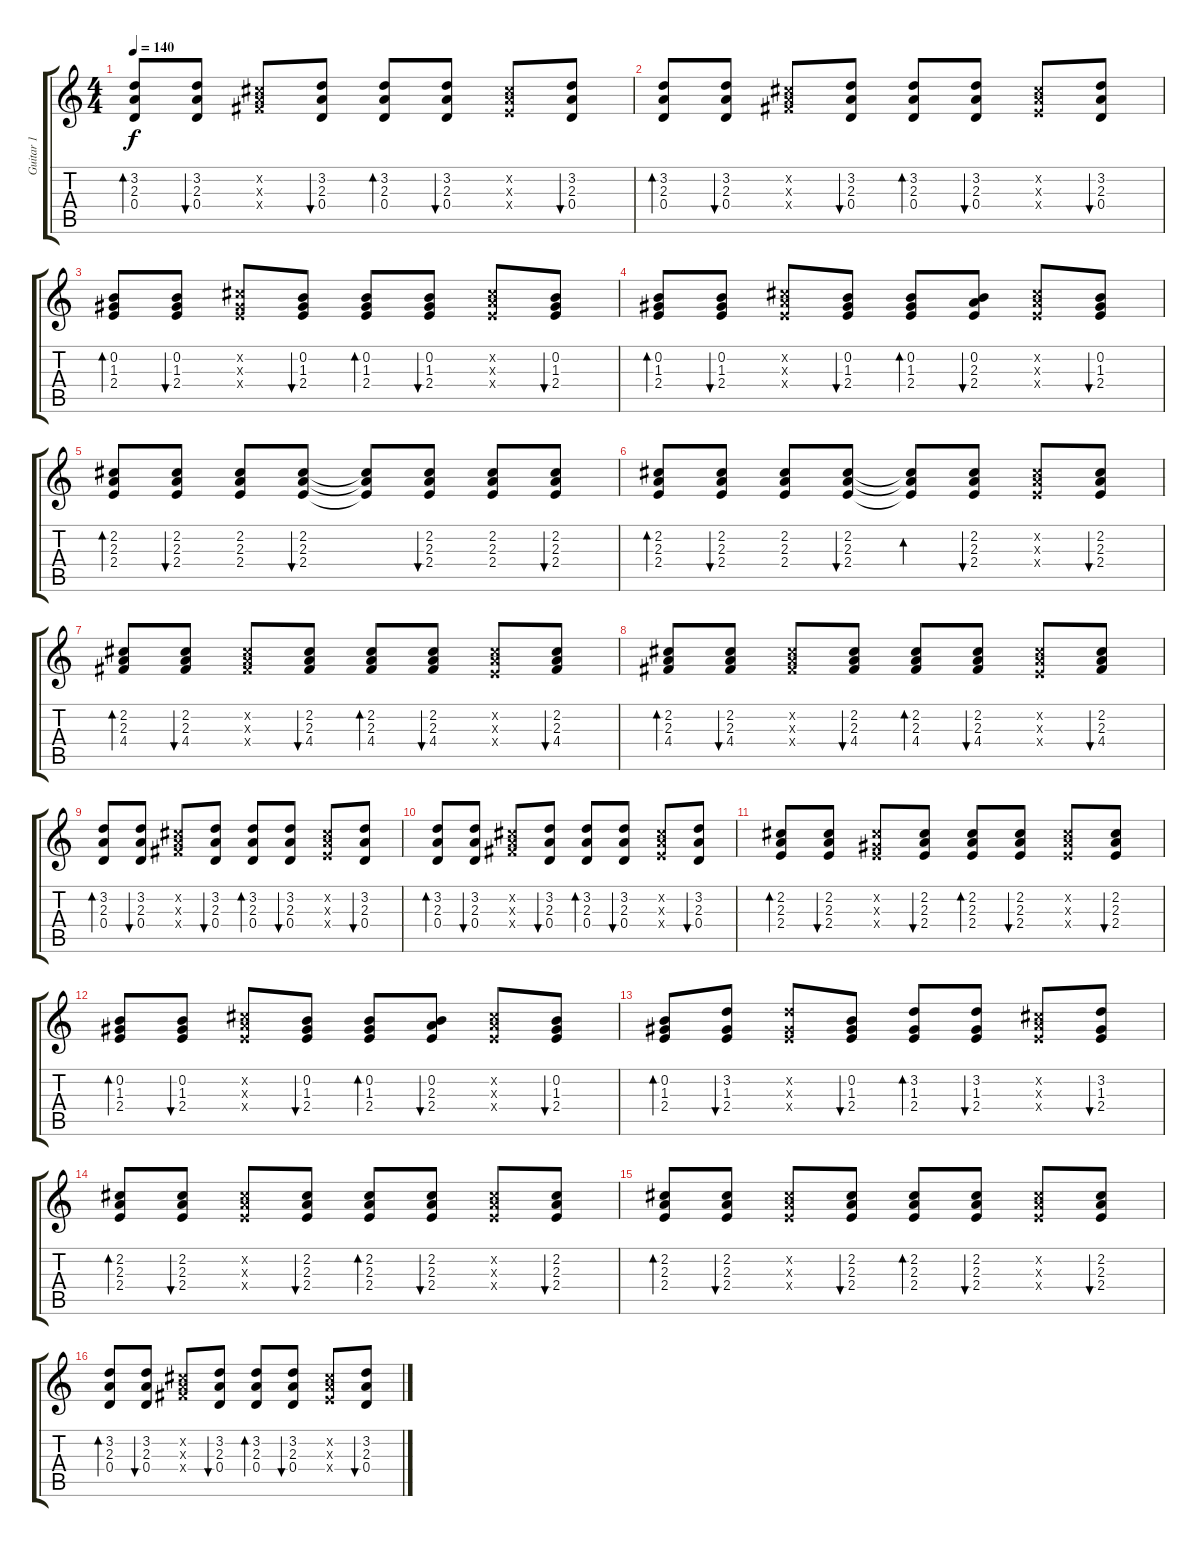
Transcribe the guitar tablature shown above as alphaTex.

\track ("Guitar 1" "Guitar 1") {instrument acousticguitarsteel}
\staff {score tabs}
\tuning (E4 B3 G3 D3 A2 E2) {hide}
\ts (4 4)
\tempo 140
\clef g2
\ks c
(3.2 2.3 0.4).8{bd 60 dy f} (3.2 2.3 0.4).8{bu 60} (2.2{x} 2.3{x} 4.4{x}).8 (3.2 2.3 0.4).8{bu 60} (3.2 2.3 0.4).8{bd 60} (3.2 2.3 0.4).8{bu 60} (2.2{x} 2.3{x} 2.4{x}).8 (3.2 2.3 0.4).8{bu 60} |
(3.2 2.3 0.4).8{bd 60} (3.2 2.3 0.4).8{bu 60} (2.2{x} 2.3{x} 4.4{x}).8 (3.2 2.3 0.4).8{bu 60} (3.2 2.3 0.4).8{bd 60} (3.2 2.3 0.4).8{bu 60} (2.2{x} 2.3{x} 2.4{x}).8 (3.2 2.3 0.4).8{bu 60} |
(0.2 1.3 2.4).8{bd 60} (0.2 1.3 2.4).8{bu 60} (2.2{x} 1.3{x} 2.4{x}).8 (0.2 1.3 2.4).8{bu 60} (0.2 1.3 2.4).8{bd 60} (0.2 1.3 2.4).8{bu 60} (2.2{x} 2.3{x} 2.4{x}).8 (0.2 1.3 2.4).8{bu 60} |
(0.2 1.3 2.4).8{bd 60} (0.2 1.3 2.4).8{bu 60} (2.2{x} 2.3{x} 2.4{x}).8 (0.2 1.3 2.4).8{bu 60} (0.2 1.3 2.4).8{bd 60} (0.2 2.3 2.4).8{bu 60} (2.2{x} 2.3{x} 2.4{x}).8 (0.2 1.3 2.4).8{bu 60} |
(2.2 2.3 2.4).8{bd 60} (2.2 2.3 2.4).8{bu 60} (2.2 2.3 2.4).8 (2.2 2.3 2.4).8{bu 60} (2.2{t} 2.3{t} 2.4{t}).8 (2.2 2.3 2.4).8{bu 60} (2.2 2.3 2.4).8 (2.2 2.3 2.4).8{bu 60} |
(2.2 2.3 2.4).8{bd 60} (2.2 2.3 2.4).8{bu 60} (2.2 2.3 2.4).8 (2.2 2.3 2.4).8{bu 60} (2.2{t} 2.3{t} 2.4{t}).8{bd 60} (2.2 2.3 2.4).8{bu 60} (2.2{x} 2.3{x} 2.4{x}).8 (2.2 2.3 2.4).8{bu 60} |
(2.2 2.3 4.4).8{bd 60} (2.2 2.3 4.4).8{bu 60} (2.2{x} 2.3{x} 4.4{x}).8 (2.2 2.3 4.4).8{bu 60} (2.2 2.3 4.4).8{bd 60} (2.2 2.3 4.4).8{bu 60} (2.2{x} 2.3{x} 2.4{x}).8 (2.2 2.3 4.4).8{bu 60} |
(2.2 2.3 4.4).8{bd 60} (2.2 2.3 4.4).8{bu 60} (2.2{x} 2.3{x} 4.4{x}).8 (2.2 2.3 4.4).8{bu 60} (2.2 2.3 4.4).8{bd 60} (2.2 2.3 4.4).8{bu 60} (2.2{x} 2.3{x} 2.4{x}).8 (2.2 2.3 4.4).8{bu 60} |
(3.2 2.3 0.4).8{bd 60} (3.2 2.3 0.4).8{bu 60} (2.2{x} 2.3{x} 4.4{x}).8 (3.2 2.3 0.4).8{bu 60} (3.2 2.3 0.4).8{bd 60} (3.2 2.3 0.4).8{bu 60} (2.2{x} 2.3{x} 2.4{x}).8 (3.2 2.3 0.4).8{bu 60} |
(3.2 2.3 0.4).8{bd 60} (3.2 2.3 0.4).8{bu 60} (2.2{x} 2.3{x} 4.4{x}).8 (3.2 2.3 0.4).8{bu 60} (3.2 2.3 0.4).8{bd 60} (3.2 2.3 0.4).8{bu 60} (2.2{x} 2.3{x} 2.4{x}).8 (3.2 2.3 0.4).8{bu 60} |
(2.2 2.3 2.4).8{bd 60} (2.2 2.3 2.4).8{bu 60} (2.2{x} 1.3{x} 2.4{x}).8 (2.2 2.3 2.4).8{bu 60} (2.2 2.3 2.4).8{bd 60} (2.2 2.3 2.4).8{bu 60} (2.2{x} 2.3{x} 2.4{x}).8 (2.2 2.3 2.4).8{bu 60} |
(0.2 1.3 2.4).8{bd 60} (0.2 1.3 2.4).8{bu 60} (2.2{x} 2.3{x} 2.4{x}).8 (0.2 1.3 2.4).8{bu 60} (0.2 1.3 2.4).8{bd 60} (0.2 2.3 2.4).8{bu 60} (2.2{x} 2.3{x} 2.4{x}).8 (0.2 1.3 2.4).8{bu 60} |
(0.2 1.3 2.4).8{bd 60} (3.2 1.3 2.4).8{bu 60} (3.2{x} 1.3{x} 2.4{x}).8 (0.2 1.3 2.4).8{bu 60} (3.2 1.3 2.4).8{bd 60} (3.2 1.3 2.4).8{bu 60} (2.2{x} 2.3{x} 2.4{x}).8 (3.2 1.3 2.4).8{bu 60} |
(2.2 2.3 2.4).8{bd 60} (2.2 2.3 2.4).8{bu 60} (2.2{x} 2.3{x} 2.4{x}).8 (2.2 2.3 2.4).8{bu 60} (2.2 2.3 2.4).8{bd 60} (2.2 2.3 2.4).8{bu 60} (2.2{x} 2.3{x} 2.4{x}).8 (2.2 2.3 2.4).8{bu 60} |
(2.2 2.3 2.4).8{bd 60} (2.2 2.3 2.4).8{bu 60} (2.2{x} 2.3{x} 2.4{x}).8 (2.2 2.3 2.4).8{bu 60} (2.2 2.3 2.4).8{bd 60} (2.2 2.3 2.4).8{bu 60} (2.2{x} 2.3{x} 2.4{x}).8 (2.2 2.3 2.4).8{bu 60} |
(3.2 2.3 0.4).8{bd 60} (3.2 2.3 0.4).8{bu 60} (2.2{x} 2.3{x} 4.4{x}).8 (3.2 2.3 0.4).8{bu 60} (3.2 2.3 0.4).8{bd 60} (3.2 2.3 0.4).8{bu 60} (2.2{x} 2.3{x} 2.4{x}).8 (3.2 2.3 0.4).8{bu 60}
